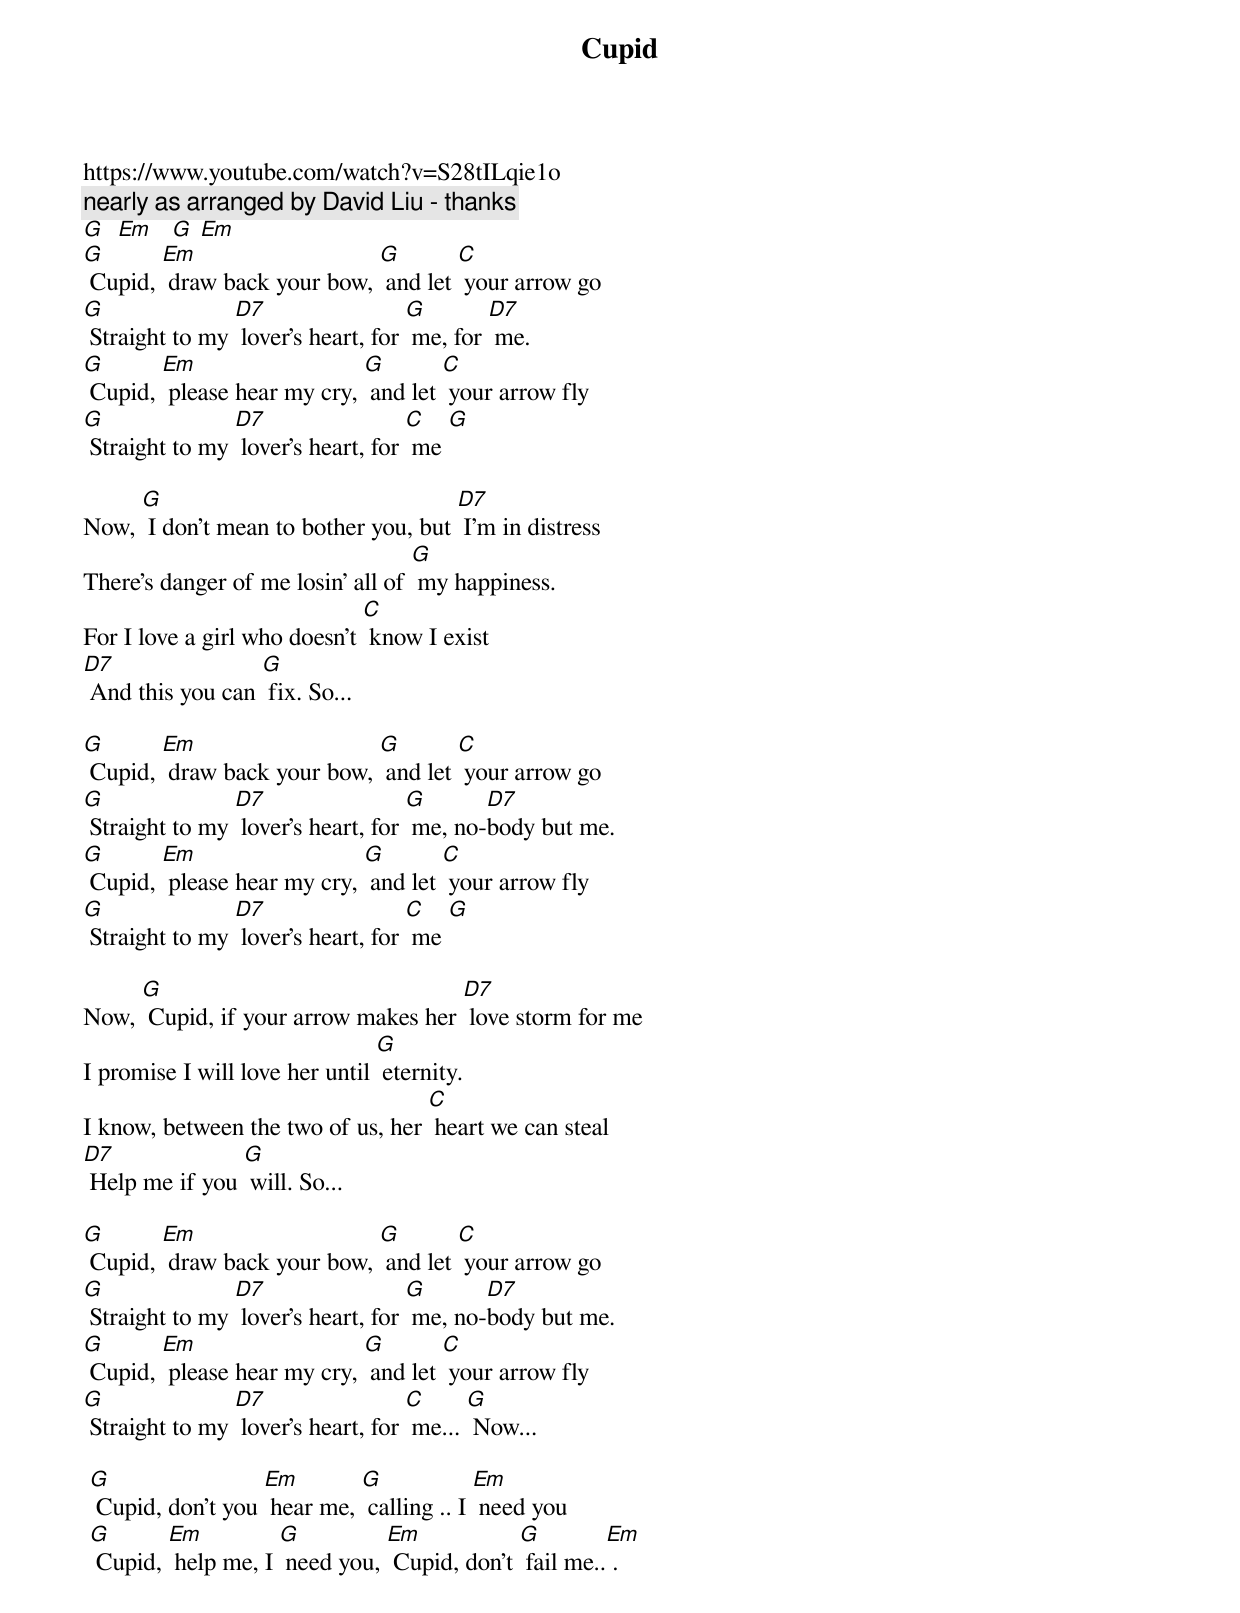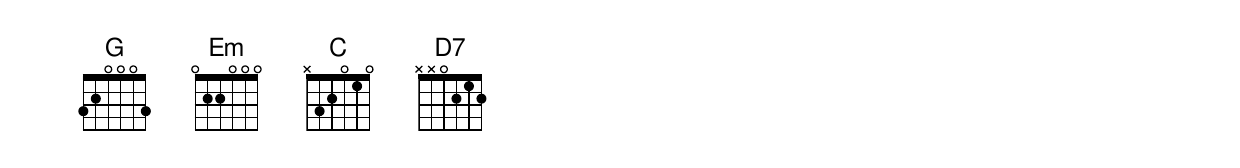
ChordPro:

{t:Cupid }
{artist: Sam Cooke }
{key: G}
https://www.youtube.com/watch?v=S28tILqie1o
{c: nearly as arranged by David Liu - thanks}
[G]  [Em]   [G] [Em]
[G] Cupid, [Em] draw back your bow, [G] and let [C] your arrow go
[G] Straight to my [D7] lover's heart, for [G] me, for [D7] me.
[G] Cupid, [Em] please hear my cry, [G] and let [C] your arrow fly
[G] Straight to my [D7] lover's heart, for [C] me [G]

Now, [G] I don't mean to bother you, but [D7] I'm in distress
There's danger of me losin' all of [G] my happiness.
For I love a girl who doesn't [C] know I exist
[D7] And this you can [G] fix. So...

[G] Cupid, [Em] draw back your bow, [G] and let [C] your arrow go
[G] Straight to my [D7] lover's heart, for [G] me, no-[D7]body but me.
[G] Cupid, [Em] please hear my cry, [G] and let [C] your arrow fly
[G] Straight to my [D7] lover's heart, for [C] me [G]

Now, [G] Cupid, if your arrow makes her [D7] love storm for me
I promise I will love her until [G] eternity.
I know, between the two of us, her [C] heart we can steal
[D7] Help me if you [G] will. So...

[G] Cupid, [Em] draw back your bow, [G] and let [C] your arrow go
[G] Straight to my [D7] lover's heart, for [G] me, no-[D7]body but me.
[G] Cupid, [Em] please hear my cry, [G] and let [C] your arrow fly
[G] Straight to my [D7] lover's heart, for [C] me... [G] Now...

 [G] Cupid, don't you [Em] hear me, [G] calling .. I [Em] need you
 [G] Cupid, [Em] help me, I [G] need you, [Em] Cupid, don't [G] fail me..[Em] .
